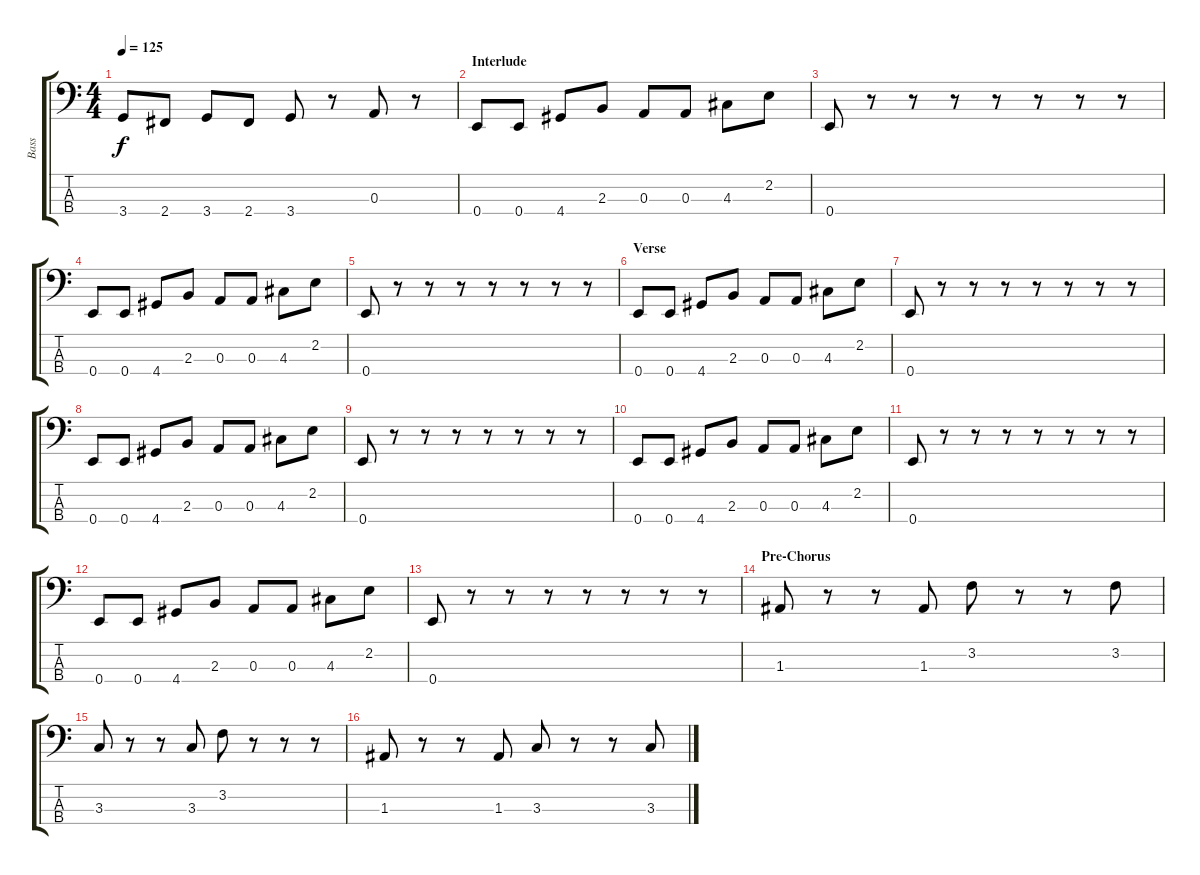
\track ("Bass" "Bass") {instrument electricbasspick}
\staff {score tabs}
\tuning (G2 D2 A1 E1) {hide}
\ts (4 4)
\tempo 125
\clef f4
\ks c
3.4.8{dy f} 2.4.8 3.4.8 2.4.8 3.4.8 r.8 0.3.8 r.8 |
\section ("" "Interlude")
0.4.8 0.4.8 4.4.8 2.3.8 0.3.8 0.3.8 4.3.8 2.2.8 |
0.4.8 r.8 r.8 r.8 r.8 r.8 r.8 r.8 |
0.4.8 0.4.8 4.4.8 2.3.8 0.3.8 0.3.8 4.3.8 2.2.8 |
0.4.8 r.8 r.8 r.8 r.8 r.8 r.8 r.8 |
\section ("" "Verse")
0.4.8 0.4.8 4.4.8 2.3.8 0.3.8 0.3.8 4.3.8 2.2.8 |
0.4.8 r.8 r.8 r.8 r.8 r.8 r.8 r.8 |
0.4.8 0.4.8 4.4.8 2.3.8 0.3.8 0.3.8 4.3.8 2.2.8 |
0.4.8 r.8 r.8 r.8 r.8 r.8 r.8 r.8 |
0.4.8 0.4.8 4.4.8 2.3.8 0.3.8 0.3.8 4.3.8 2.2.8 |
0.4.8 r.8 r.8 r.8 r.8 r.8 r.8 r.8 |
0.4.8 0.4.8 4.4.8 2.3.8 0.3.8 0.3.8 4.3.8 2.2.8 |
0.4.8 r.8 r.8 r.8 r.8 r.8 r.8 r.8 |
\section ("" "Pre-Chorus")
1.3.8 r.8 r.8 1.3.8 3.2.8 r.8 r.8 3.2.8 |
3.3.8 r.8 r.8 3.3.8 3.2.8 r.8 r.8 r.8 |
1.3.8 r.8 r.8 1.3.8 3.3.8 r.8 r.8 3.3.8
